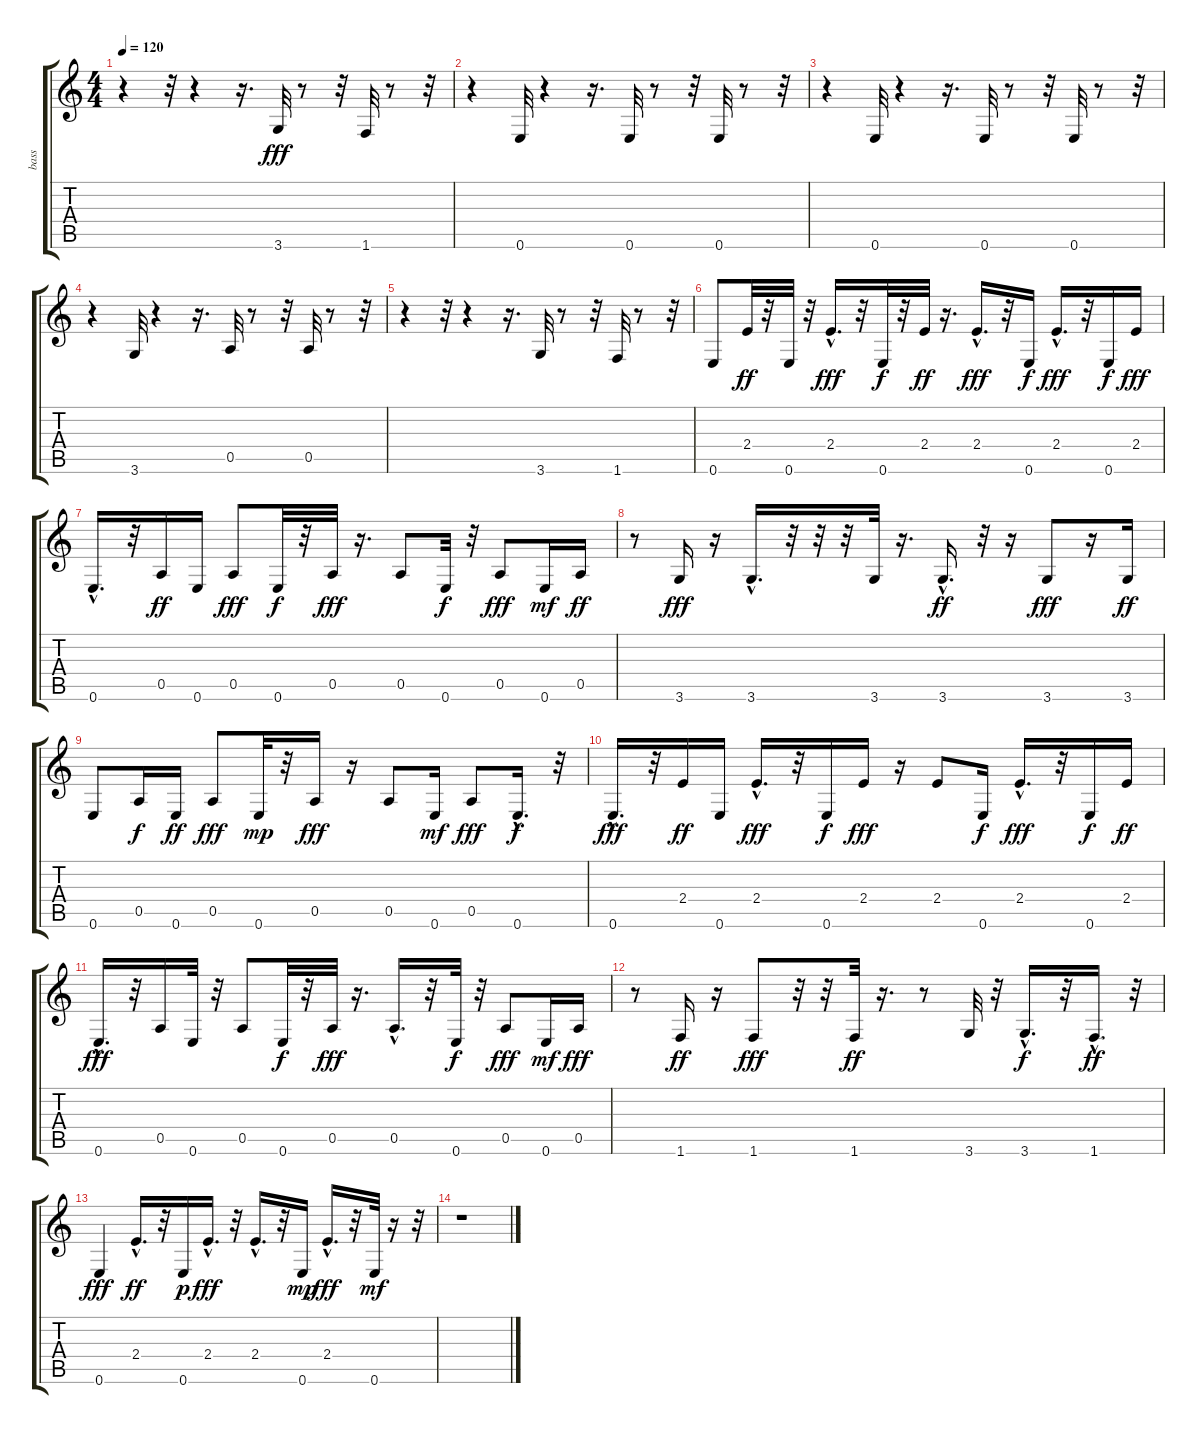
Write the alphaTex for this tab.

\track ("bass" "bass") {instrument slapbass1}
\staff {score tabs}
\tuning (E4 B3 G3 D3 A2 E2) {hide}
\ts (4 4)
\tempo 120
\clef g2
\ks c
r.4{dy fff} r.32 r.4 r.16{d} 3.6.32 r.8 r.32 1.6.32 r.8 r.32 |
r.4 0.6.32 r.4 r.16{d} 0.6.32 r.8 r.32 0.6.32 r.8 r.32 |
r.4 0.6.32 r.4 r.16{d} 0.6.32 r.8 r.32 0.6.32 r.8 r.32 |
r.4 3.6.32 r.4 r.16{d} 0.5.32 r.8 r.32 0.5.32 r.8 r.32 |
r.4 r.32 r.4 r.16{d} 3.6.32 r.8 r.32 1.6.32 r.8 r.32 |
0.6.8 2.4.32{dy ff} r.32 0.6.32 r.32 2.4{hac}.16{d dy fff} r.32 0.6.32{dy f} r.32 2.4.32{dy ff} r.16{d} 2.4{hac}.16{d dy fff} r.32 0.6.16{dy f} 2.4{hac}.16{d dy fff} r.32 0.6.16{dy f} 2.4.16{dy fff} |
0.6{hac}.16{d} r.32 0.5.16{dy ff} 0.6.16 0.5.8{dy fff} 0.6.32{dy f} r.32 0.5.32{dy fff} r.16{d} 0.5.8 0.6.32{dy f} r.32 0.5.8{dy fff} 0.6.16{dy mf} 0.5.16{dy ff} |
r.8 3.6.16{dy fff} r.16 3.6{hac}.16{d} r.32 r.32 r.32 3.6.32 r.16{d} 3.6{hac}.16{d dy ff} r.32 r.16 3.6.8{dy fff} r.16 3.6.16{dy ff} |
0.6.8 0.5.16{dy f} 0.6.16{dy ff} 0.5.8{dy fff} 0.6.32{dy mp} r.32 0.5.16{dy fff} r.16 0.5.8 0.6.16{dy mf} 0.5.8{dy fff} 0.6{hac}.16{d dy f} r.32 |
0.6{hac}.16{d dy fff} r.32 2.4.16{dy ff} 0.6.16 2.4{hac}.16{d dy fff} r.32 0.6.16{dy f} 2.4.16{dy fff} r.16 2.4.8 0.6.16{dy f} 2.4{hac}.16{d dy fff} r.32 0.6.16{dy f} 2.4.16{dy ff} |
0.6{hac}.16{d dy fff} r.32 0.5.16 0.6.32 r.32 0.5.8 0.6.32{dy f} r.32 0.5.32{dy fff} r.16{d} 0.5{hac}.16{d} r.32 0.6.32{dy f} r.32 0.5.8{dy fff} 0.6.16{dy mf} 0.5.16{dy fff} |
r.8 1.6.16{dy ff} r.16 1.6.8{dy fff} r.32 r.32 1.6.32{dy ff} r.16{d} r.8 3.6.32 r.32 3.6{hac}.16{d dy f} r.32 1.6{hac}.16{d dy ff} r.32 |
0.6.4{dy fff} 2.4{hac}.16{d dy ff} r.32 0.6.16{dy p} 2.4{hac}.16{d dy fff} r.32 2.4{hac}.16{d} r.32 0.6.16{dy mp} 2.4{hac}.16{d dy fff} r.32 0.6.32{dy mf} r.16 r.32 |
r.1
